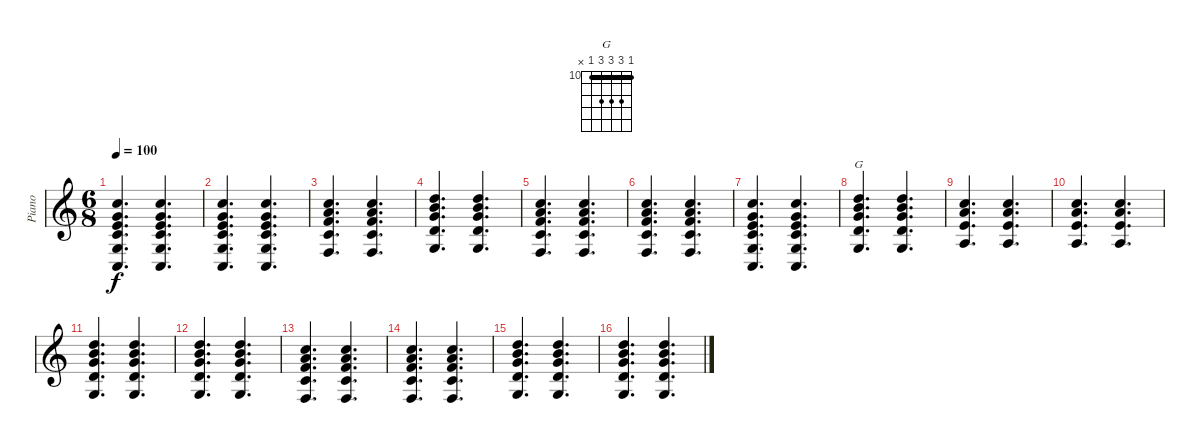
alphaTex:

\track ("Piano" "Piano") {instrument honkytonkpiano}
\staff {score}
\tuning (E4 B3 G3 D3 A2 E2) {hide}
\chord ("G" 10 12 12 12 10 x) {firstfret 10 barre 10}
\ts (6 8)
\tempo 100
\clef g2
\ks c
(8.1 8.2 9.3 10.4 10.5 8.6).4{d dy f} (8.1 8.2 9.3 10.4 10.5 8.6).4{d} |
(8.1 8.2 9.3 10.4 10.5 8.6).4{d} (8.1 8.2 9.3 10.4 10.5 8.6).4{d} |
(8.1 10.2 10.3 10.4 8.5).4{d} (8.1 10.2 10.3 10.4 8.5).4{d} |
(10.1 12.2 12.3 12.4 10.5).4{d} (10.1 12.2 12.3 12.4 10.5).4{d} |
(8.1 10.2 10.3 10.4 8.5).4{d} (8.1 10.2 10.3 10.4 8.5).4{d} |
(8.1 10.2 10.3 10.4 8.5).4{d} (8.1 10.2 10.3 10.4 8.5).4{d} |
(8.1 8.2 9.3 10.4 10.5 8.6).4{d} (8.1 8.2 9.3 10.4 10.5 8.6).4{d} |
(10.1 12.2 12.3 12.4 10.5).4{d ch "G"} (10.1 12.2 12.3 12.4 10.5).4{d} |
(8.1 10.2 9.3 7.4).4{d} (8.1 10.2 9.3 7.4).4{d} |
(8.1 10.2 9.3 7.4).4{d} (8.1 10.2 9.3 7.4).4{d} |
(10.1 12.2 12.3 12.4 10.5).4{d} (10.1 12.2 12.3 12.4 10.5).4{d} |
(10.1 12.2 12.3 12.4 10.5).4{d} (10.1 12.2 12.3 12.4 10.5).4{d} |
(8.1 10.2 10.3 10.4 8.5).4{d} (8.1 10.2 10.3 10.4 8.5).4{d} |
(8.1 10.2 10.3 10.4 8.5).4{d} (8.1 10.2 10.3 10.4 8.5).4{d} |
(10.1 12.2 12.3 12.4 10.5).4{d} (10.1 12.2 12.3 12.4 10.5).4{d} |
(10.1 12.2 12.3 12.4 10.5).4{d} (10.1 12.2 12.3 12.4 10.5).4{d}
